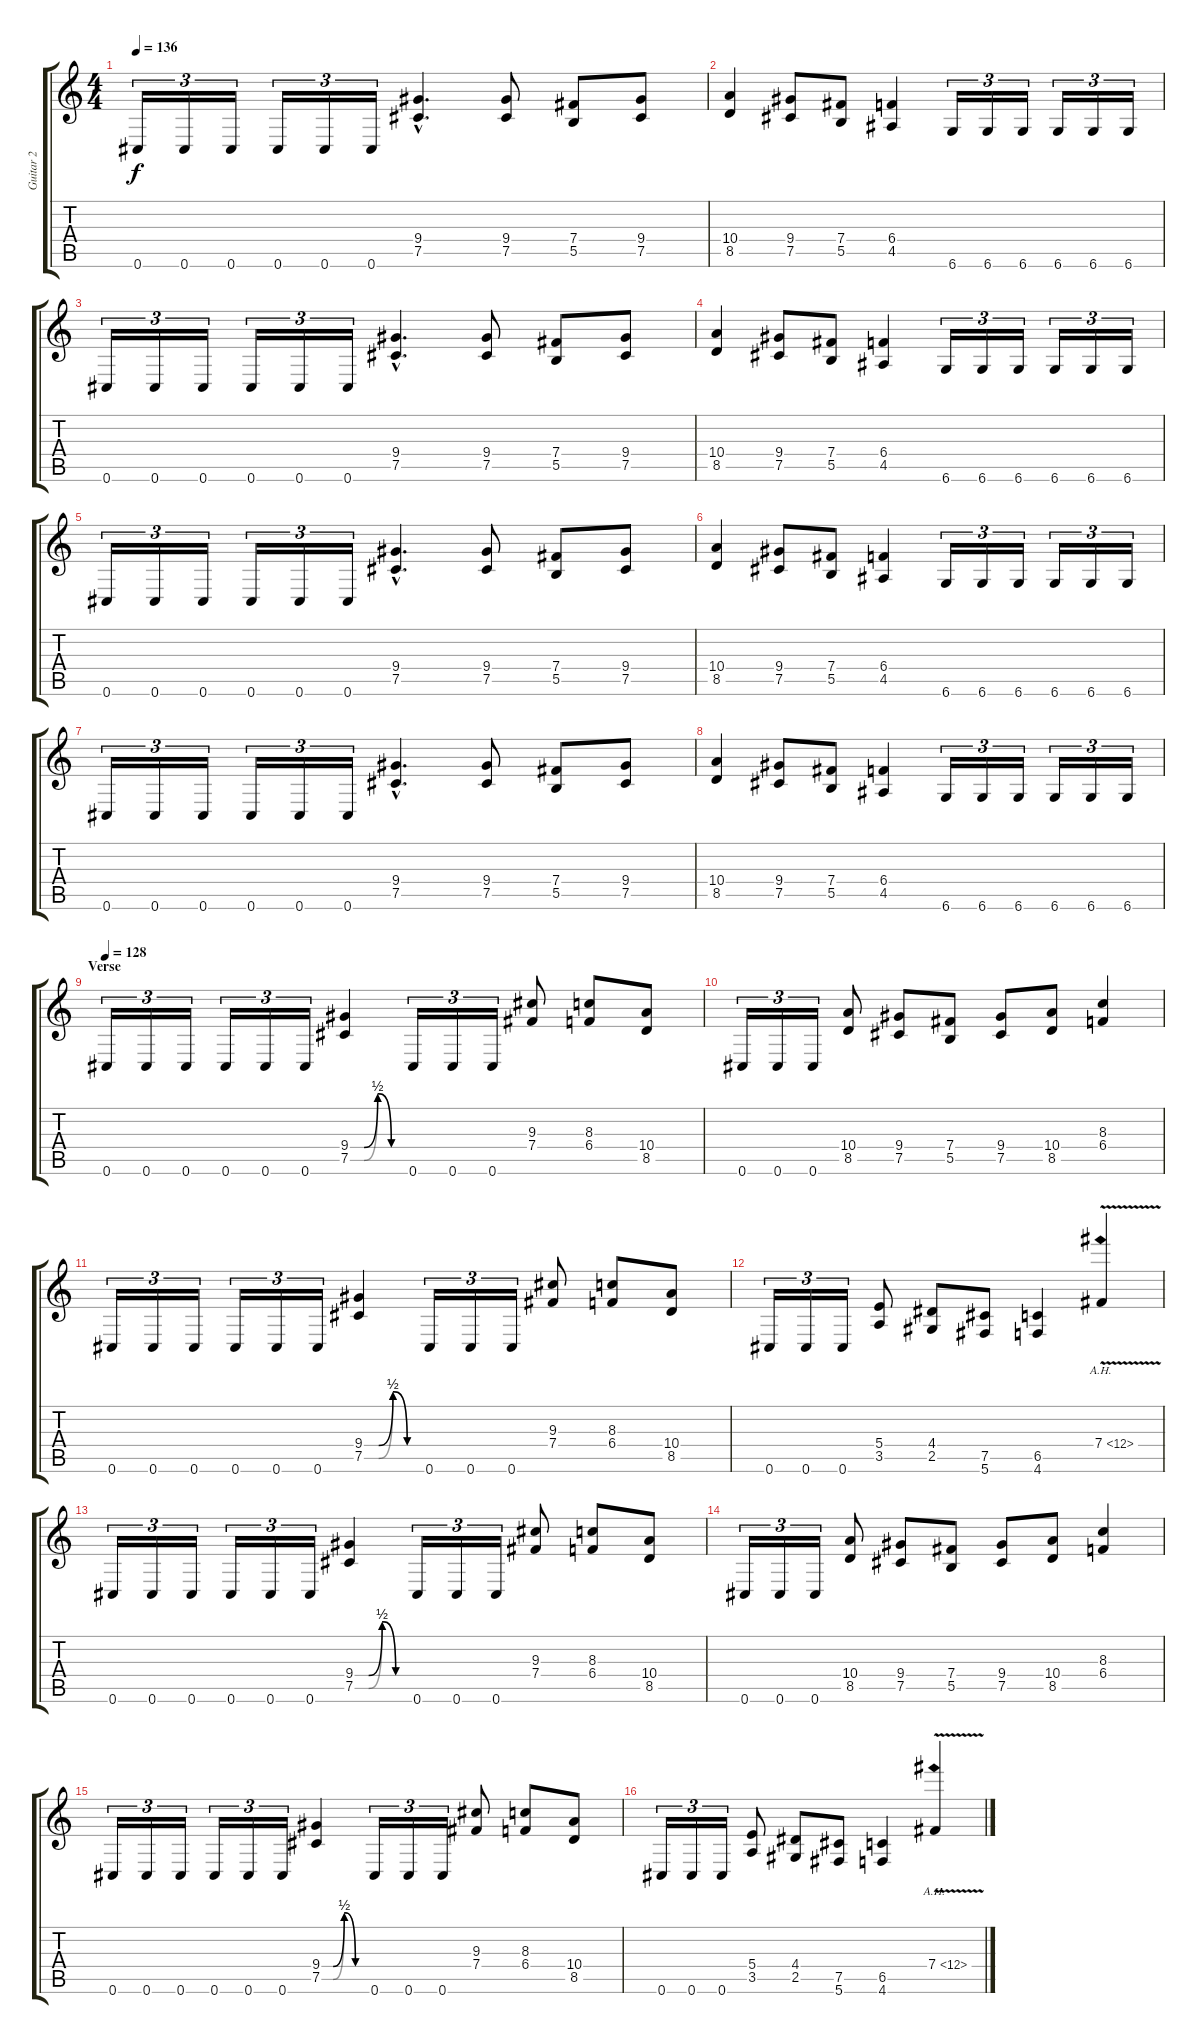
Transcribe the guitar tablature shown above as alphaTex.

\track ("Guitar 2" "Guitar 2") {instrument distortionguitar}
\staff {score tabs}
\tuning (Db4 Ab3 E3 B2 Gb2 Db2) {hide}
\ts (4 4)
\section ("" "")
\tempo 136
\clef g2
\ks c
0.6.16{tu (3 2) dy f} 0.6.16{tu (3 2)} 0.6.16{tu (3 2)} 0.6.16{tu (3 2)} 0.6.16{tu (3 2)} 0.6.16{tu (3 2)} (9.4{hac} 7.5{hac}).4{d} (9.4 7.5).8 (7.4 5.5).8 (9.4 7.5).8 |
(10.4 8.5).4 (9.4 7.5).8 (7.4 5.5).8 (6.4 4.5).4 6.6.16{tu (3 2)} 6.6.16{tu (3 2)} 6.6.16{tu (3 2)} 6.6.16{tu (3 2)} 6.6.16{tu (3 2)} 6.6.16{tu (3 2)} |
0.6.16{tu (3 2)} 0.6.16{tu (3 2)} 0.6.16{tu (3 2)} 0.6.16{tu (3 2)} 0.6.16{tu (3 2)} 0.6.16{tu (3 2)} (9.4{hac} 7.5{hac}).4{d} (9.4 7.5).8 (7.4 5.5).8 (9.4 7.5).8 |
(10.4 8.5).4 (9.4 7.5).8 (7.4 5.5).8 (6.4 4.5).4 6.6.16{tu (3 2)} 6.6.16{tu (3 2)} 6.6.16{tu (3 2)} 6.6.16{tu (3 2)} 6.6.16{tu (3 2)} 6.6.16{tu (3 2)} |
0.6.16{tu (3 2)} 0.6.16{tu (3 2)} 0.6.16{tu (3 2)} 0.6.16{tu (3 2)} 0.6.16{tu (3 2)} 0.6.16{tu (3 2)} (9.4{hac} 7.5{hac}).4{d} (9.4 7.5).8 (7.4 5.5).8 (9.4 7.5).8 |
(10.4 8.5).4 (9.4 7.5).8 (7.4 5.5).8 (6.4 4.5).4 6.6.16{tu (3 2)} 6.6.16{tu (3 2)} 6.6.16{tu (3 2)} 6.6.16{tu (3 2)} 6.6.16{tu (3 2)} 6.6.16{tu (3 2)} |
0.6.16{tu (3 2)} 0.6.16{tu (3 2)} 0.6.16{tu (3 2)} 0.6.16{tu (3 2)} 0.6.16{tu (3 2)} 0.6.16{tu (3 2)} (9.4{hac} 7.5{hac}).4{d} (9.4 7.5).8 (7.4 5.5).8 (9.4 7.5).8 |
(10.4 8.5).4 (9.4 7.5).8 (7.4 5.5).8 (6.4 4.5).4 6.6.16{tu (3 2)} 6.6.16{tu (3 2)} 6.6.16{tu (3 2)} 6.6.16{tu (3 2)} 6.6.16{tu (3 2)} 6.6.16{tu (3 2)} |
\section ("" "Verse")
\tempo 128
0.6.16{tu (3 2)} 0.6.16{tu (3 2)} 0.6.16{tu (3 2)} 0.6.16{tu (3 2)} 0.6.16{tu (3 2)} 0.6.16{tu (3 2)} (9.4{be (custom 0 0 15 0 30 2 45 0 60 0)} 7.5{be (custom 0 0 15 0 30 2 45 0 60 0)}).4 0.6.16{tu (3 2)} 0.6.16{tu (3 2)} 0.6.16{tu (3 2)} (9.3 7.4).8 (8.3 6.4).8 (10.4 8.5).8 |
0.6.16{tu (3 2)} 0.6.16{tu (3 2)} 0.6.16{tu (3 2)} (10.4 8.5).8 (9.4 7.5).8 (7.4 5.5).8 (9.4 7.5).8 (10.4 8.5).8 (8.3 6.4).4 |
0.6.16{tu (3 2)} 0.6.16{tu (3 2)} 0.6.16{tu (3 2)} 0.6.16{tu (3 2)} 0.6.16{tu (3 2)} 0.6.16{tu (3 2)} (9.4{be (custom 0 0 15 0 30 2 45 0 60 0)} 7.5{be (custom 0 0 15 0 30 2 45 0 60 0)}).4 0.6.16{tu (3 2)} 0.6.16{tu (3 2)} 0.6.16{tu (3 2)} (9.3 7.4).8 (8.3 6.4).8 (10.4 8.5).8 |
0.6.16{tu (3 2)} 0.6.16{tu (3 2)} 0.6.16{tu (3 2)} (5.4 3.5).8 (4.4 2.5).8 (7.5 5.6).8 (6.5 4.6).4 7.4{ah 5 v}.4 |
0.6.16{tu (3 2)} 0.6.16{tu (3 2)} 0.6.16{tu (3 2)} 0.6.16{tu (3 2)} 0.6.16{tu (3 2)} 0.6.16{tu (3 2)} (9.4{be (custom 0 0 15 0 30 2 45 0 60 0)} 7.5{be (custom 0 0 15 0 30 2 45 0 60 0)}).4 0.6.16{tu (3 2)} 0.6.16{tu (3 2)} 0.6.16{tu (3 2)} (9.3 7.4).8 (8.3 6.4).8 (10.4 8.5).8 |
0.6.16{tu (3 2)} 0.6.16{tu (3 2)} 0.6.16{tu (3 2)} (10.4 8.5).8 (9.4 7.5).8 (7.4 5.5).8 (9.4 7.5).8 (10.4 8.5).8 (8.3 6.4).4 |
0.6.16{tu (3 2)} 0.6.16{tu (3 2)} 0.6.16{tu (3 2)} 0.6.16{tu (3 2)} 0.6.16{tu (3 2)} 0.6.16{tu (3 2)} (9.4{be (custom 0 0 15 0 30 2 45 0 60 0)} 7.5{be (custom 0 0 15 0 30 2 45 0 60 0)}).4 0.6.16{tu (3 2)} 0.6.16{tu (3 2)} 0.6.16{tu (3 2)} (9.3 7.4).8 (8.3 6.4).8 (10.4 8.5).8 |
0.6.16{tu (3 2)} 0.6.16{tu (3 2)} 0.6.16{tu (3 2)} (5.4 3.5).8 (4.4 2.5).8 (7.5 5.6).8 (6.5 4.6).4 7.4{ah 5 v}.4
